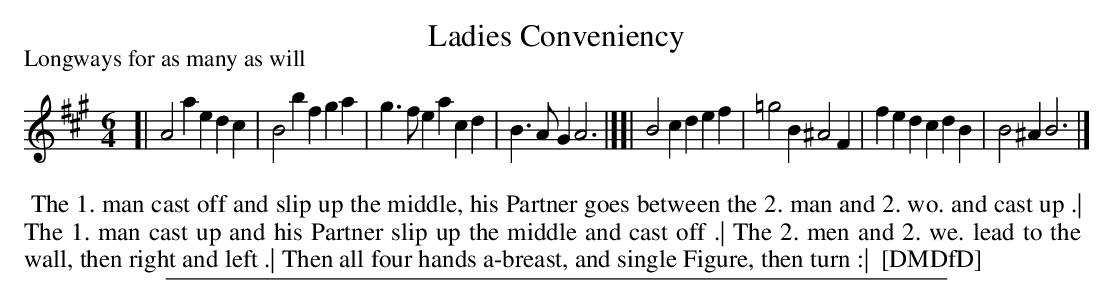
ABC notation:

X:1
T: Ladies Conveniency
P: Longways for as many as will
M: 6/4
L: 1/4
K: A
[|\
A2a edc |  B2b  fga | g>fe acd | B>AG A3 |][|\
B2c def | =g2B ^A2F | fed  cdB | B2^A B3 |]
